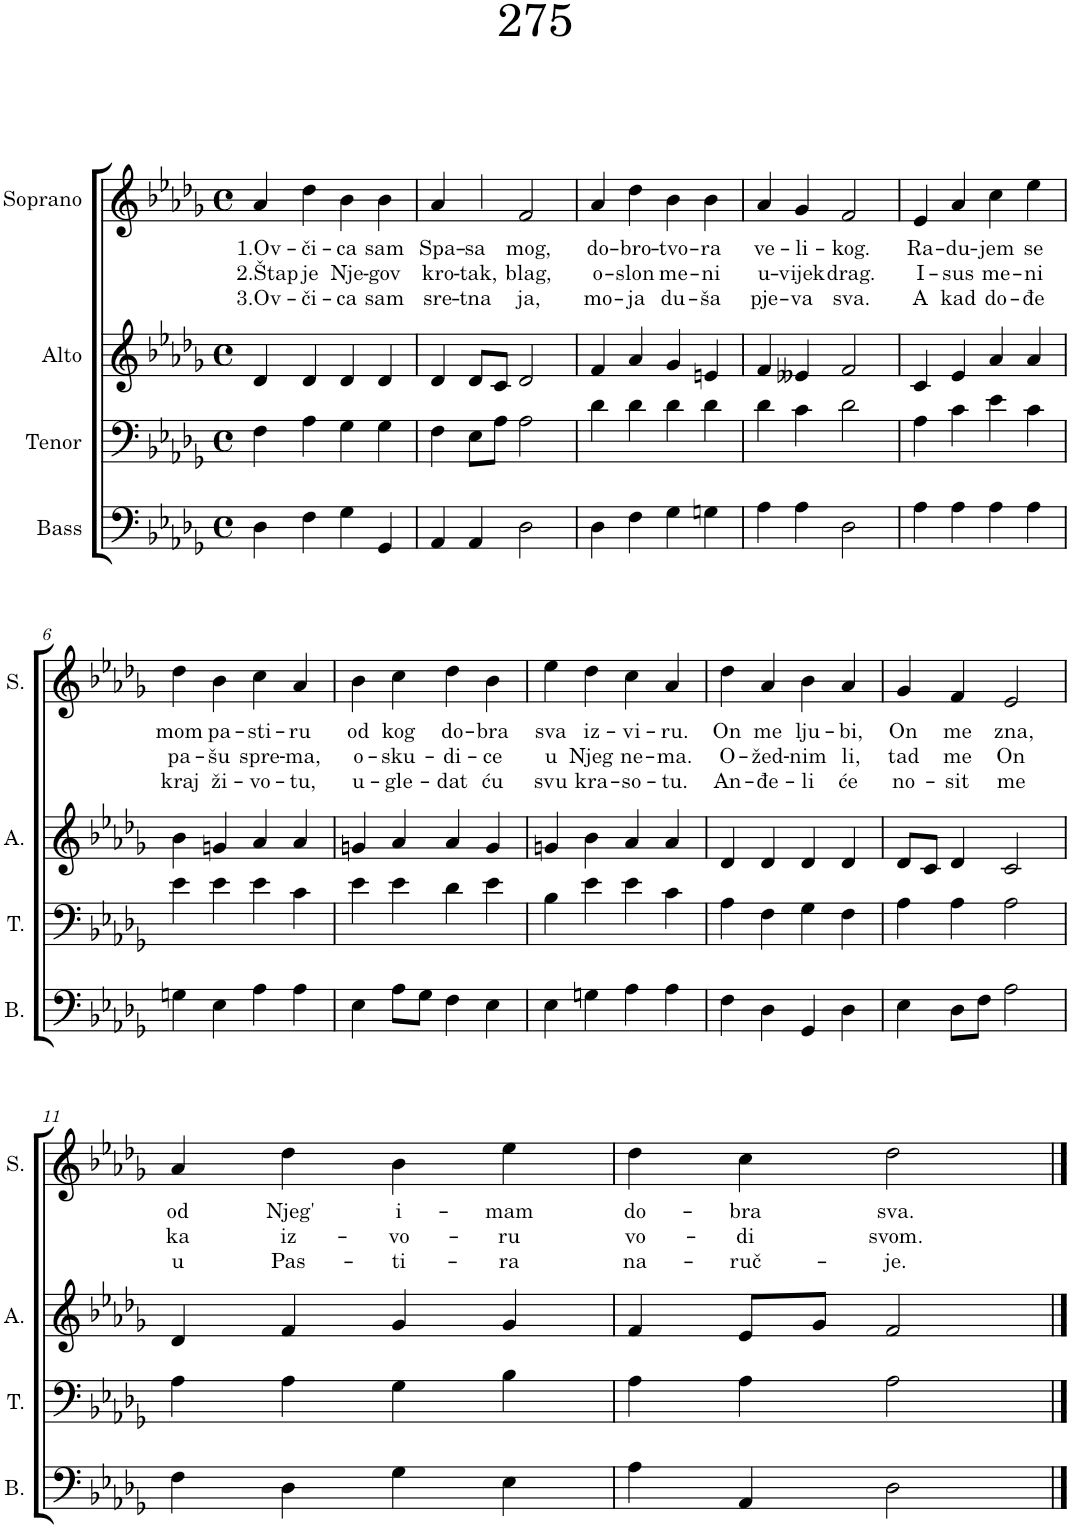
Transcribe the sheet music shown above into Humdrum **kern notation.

**kern	**kern	**kern	**kern	**text	**text	**text
*part4	*part3	*part2	*part1	*part1	*part1	*part1
*staff4	*staff3	*staff2	*staff1	*staff1	*staff1	*staff1
*I"Bass	*I"Tenor	*I"Alto	*I"Soprano	*	*	*
*I'B.	*I'T.	*I'A.	*I'S.	*	*	*
*clefF4	*clefF4	*clefG2	*clefG2	*	*	*
*k[b-e-a-d-g-]	*k[b-e-a-d-g-]	*k[b-e-a-d-g-]	*k[b-e-a-d-g-]	*	*	*
*M4/4	*M4/4	*M4/4	*M4/4	*	*	*
*met(c)	*met(c)	*met(c)	*met(c)	*	*	*
=1	=1	=1	=1	=1	=1	=1
!	!	!	!	!LO:LY:b	!LO:LY:b	!LO:LY:b
4D-\	4F\	4d-/	4a-/	1.Ov-	2.Štap	3.Ov-
!	!	!	!	!LO:LY:b	!LO:LY:b	!LO:LY:b
4F\	4A-\	4d-/	4dd-\	-či-	je	-či-
!	!	!	!	!LO:LY:b	!LO:LY:b	!LO:LY:b
4G-\	4G-\	4d-/	4b-\	-ca	Nje-	-ca
!	!	!	!	!LO:LY:b	!LO:LY:b	!LO:LY:b
4GG-/	4G-\	4d-/	4b-\	sam	-gov	sam
=2	=2	=2	=2	=2	=2	=2
!	!	!	!	!LO:LY:b	!LO:LY:b	!LO:LY:b
4AA-/	4F\	4d-/	4a-/	Spa-	kro-	sre-
!	!	!	!	!LO:LY:b	!LO:LY:b	!LO:LY:b
4AA-/	8E-\L	8d-/L	4g-/	-sa	-tak,	-tna
.	8A-\J	8c/J	.	.	.	.
!	!	!	!	!LO:LY:b	!LO:LY:b	!LO:LY:b
2D-\	2A-\	2d-/	2f/	mog,	blag,	ja,
=3	=3	=3	=3	=3	=3	=3
!	!	!	!	!LO:LY:b	!LO:LY:b	!LO:LY:b
4D-\	4d-\	4f/	4a-/	do-	o-	mo-
!	!	!	!	!LO:LY:b	!LO:LY:b	!LO:LY:b
4F\	4d-\	4a-/	4dd-\	-bro-	-slon	-ja
!	!	!	!	!LO:LY:b	!LO:LY:b	!LO:LY:b
4G-\	4d-\	4g-/	4b-\	-tvo-	me-	du-
!	!	!	!	!LO:LY:b	!LO:LY:b	!LO:LY:b
4Gn\	4d-\	4en/	4b-\	-ra	-ni	-ša
=4	=4	=4	=4	=4	=4	=4
!	!	!	!	!LO:LY:b	!LO:LY:b	!LO:LY:b
4A-\	4d-\	4f/	4a-/	ve-	u-	pje-
!	!	!	!	!LO:LY:b	!LO:LY:b	!LO:LY:b
4A-\	4c\	4e--X/	4g-/	-li-	vijek	-va
!	!	!	!	!LO:LY:b	!LO:LY:b	!LO:LY:b
2D-\	2d-\	2f/	2f/	-kog.	drag.	sva.
=5	=5	=5	=5	=5	=5	=5
!	!	!	!	!LO:LY:b	!LO:LY:b	!LO:LY:b
4A-\	4A-\	4c/	4e-/	Ra-	I-	A
!	!	!	!	!LO:LY:b	!LO:LY:b	!LO:LY:b
4A-\	4c\	4e-/	4a-/	-du-	-sus	kad
!	!	!	!	!LO:LY:b	!LO:LY:b	!LO:LY:b
4A-\	4e-\	4a-/	4cc\	-jem	me-	do-
!	!	!	!	!LO:LY:b	!LO:LY:b	!LO:LY:b
4A-\	4c\	4a-/	4ee-\	se	-ni	-đe
!!LO:LB:g=z
=6	=6	=6	=6	=6	=6	=6
!	!	!	!	!LO:LY:b	!LO:LY:b	!LO:LY:b
4Gn\	4e-\	4b-\	4dd-\	mom	pa-	kraj
!	!	!	!	!LO:LY:b	!LO:LY:b	!LO:LY:b
4E-\	4e-\	4gn/	4b-\	pa-	-šu	ži-
!	!	!	!	!LO:LY:b	!LO:LY:b	!LO:LY:b
4A-\	4e-\	4a-/	4cc\	-sti-	spre-	-vo-
!	!	!	!	!LO:LY:b	!LO:LY:b	!LO:LY:b
4A-\	4c\	4a-/	4a-/	-ru	-ma,	-tu,
=7	=7	=7	=7	=7	=7	=7
!	!	!	!	!LO:LY:b	!LO:LY:b	!LO:LY:b
4E-\	4e-\	4gn/	4b-\	od	o-	u-
!	!	!	!	!LO:LY:b	!LO:LY:b	!LO:LY:b
8A-\L	4e-\	4a-/	4cc\	kog	-sku-	-gle-
8G-\J	.	.	.	.	.	.
!	!	!	!	!LO:LY:b	!LO:LY:b	!LO:LY:b
4F\	4d-\	4a-/	4dd-\	do-	-di-	-dat
!	!	!	!	!LO:LY:b	!LO:LY:b	!LO:LY:b
4E-\	4e-\	4g/	4b-\	-bra	-ce	ću
=8	=8	=8	=8	=8	=8	=8
!	!	!	!	!LO:LY:b	!LO:LY:b	!LO:LY:b
4E-\	4B-\	4gn/	4ee-\	sva	u	svu
!	!	!	!	!LO:LY:b	!LO:LY:b	!LO:LY:b
4Gn\	4e-\	4b-\	4dd-\	iz-	Njeg	kra-
!	!	!	!	!LO:LY:b	!LO:LY:b	!LO:LY:b
4A-\	4e-\	4a-/	4cc\	-vi-	ne-	so-
!	!	!	!	!LO:LY:b	!LO:LY:b	!LO:LY:b
4A-\	4c\	4a-/	4a-/	-ru.	-ma.	-tu.
=9	=9	=9	=9	=9	=9	=9
!	!	!	!	!LO:LY:b	!LO:LY:b	!LO:LY:b
4F\	4A-\	4d-/	4dd-\	On	O-	An-
!	!	!	!	!LO:LY:b	!LO:LY:b	!LO:LY:b
4D-\	4F\	4d-/	4a-/	me	-žed-	-đe-
!	!	!	!	!LO:LY:b	!LO:LY:b	!LO:LY:b
4GG-/	4G-\	4d-/	4b-\	lju-	-nim	-li
!	!	!	!	!LO:LY:b	!LO:LY:b	!LO:LY:b
4D-\	4F\	4d-/	4a-/	-bi,	li,	će
=10	=10	=10	=10	=10	=10	=10
!	!	!	!	!LO:LY:b	!LO:LY:b	!LO:LY:b
4E-\	4A-\	8d-/L	4g-/	On	tad	no-
.	.	8c/J	.	.	.	.
!	!	!	!	!LO:LY:b	!LO:LY:b	!LO:LY:b
8D-\L	4A-\	4d-/	4f/	me	me	-sit
8F\J	.	.	.	.	.	.
!	!	!	!	!LO:LY:b	!LO:LY:b	!LO:LY:b
2A-\	2A-\	2c/	2e-/	zna,	On	me
!!LO:LB:g=z
=11	=11	=11	=11	=11	=11	=11
!	!	!	!	!LO:LY:b	!LO:LY:b	!LO:LY:b
4F\	4A-\	4d-/	4a-/	od	ka	u
!	!	!	!	!LO:LY:b	!LO:LY:b	!LO:LY:b
4D-\	4A-\	4f/	4dd-\	Njeg'	iz-	Pas-
!	!	!	!	!LO:LY:b	!LO:LY:b	!LO:LY:b
4G-\	4G-\	4g-/	4b-\	i-	-vo-	-ti-
!	!	!	!	!LO:LY:b	!LO:LY:b	!LO:LY:b
4E-\	4B-\	4g-/	4ee-\	-mam	-ru	-ra
=12	=12	=12	=12	=12	=12	=12
!	!	!	!	!LO:LY:b	!LO:LY:b	!LO:LY:b
4A-\	4A-\	4f/	4dd-\	do-	vo-	na-
!	!	!	!	!LO:LY:b	!LO:LY:b	!LO:LY:b
4AA-/	4A-\	8e-/L	4cc\	-bra	-di	-ruč-
.	.	8g-/J	.	.	.	.
!	!	!	!	!LO:LY:b	!LO:LY:b	!LO:LY:b
2D-\	2A-\	2f/	2dd-\	sva.	svom.	-je.
==	==	==	==	==	==	==
*-	*-	*-	*-	*-	*-	*-
